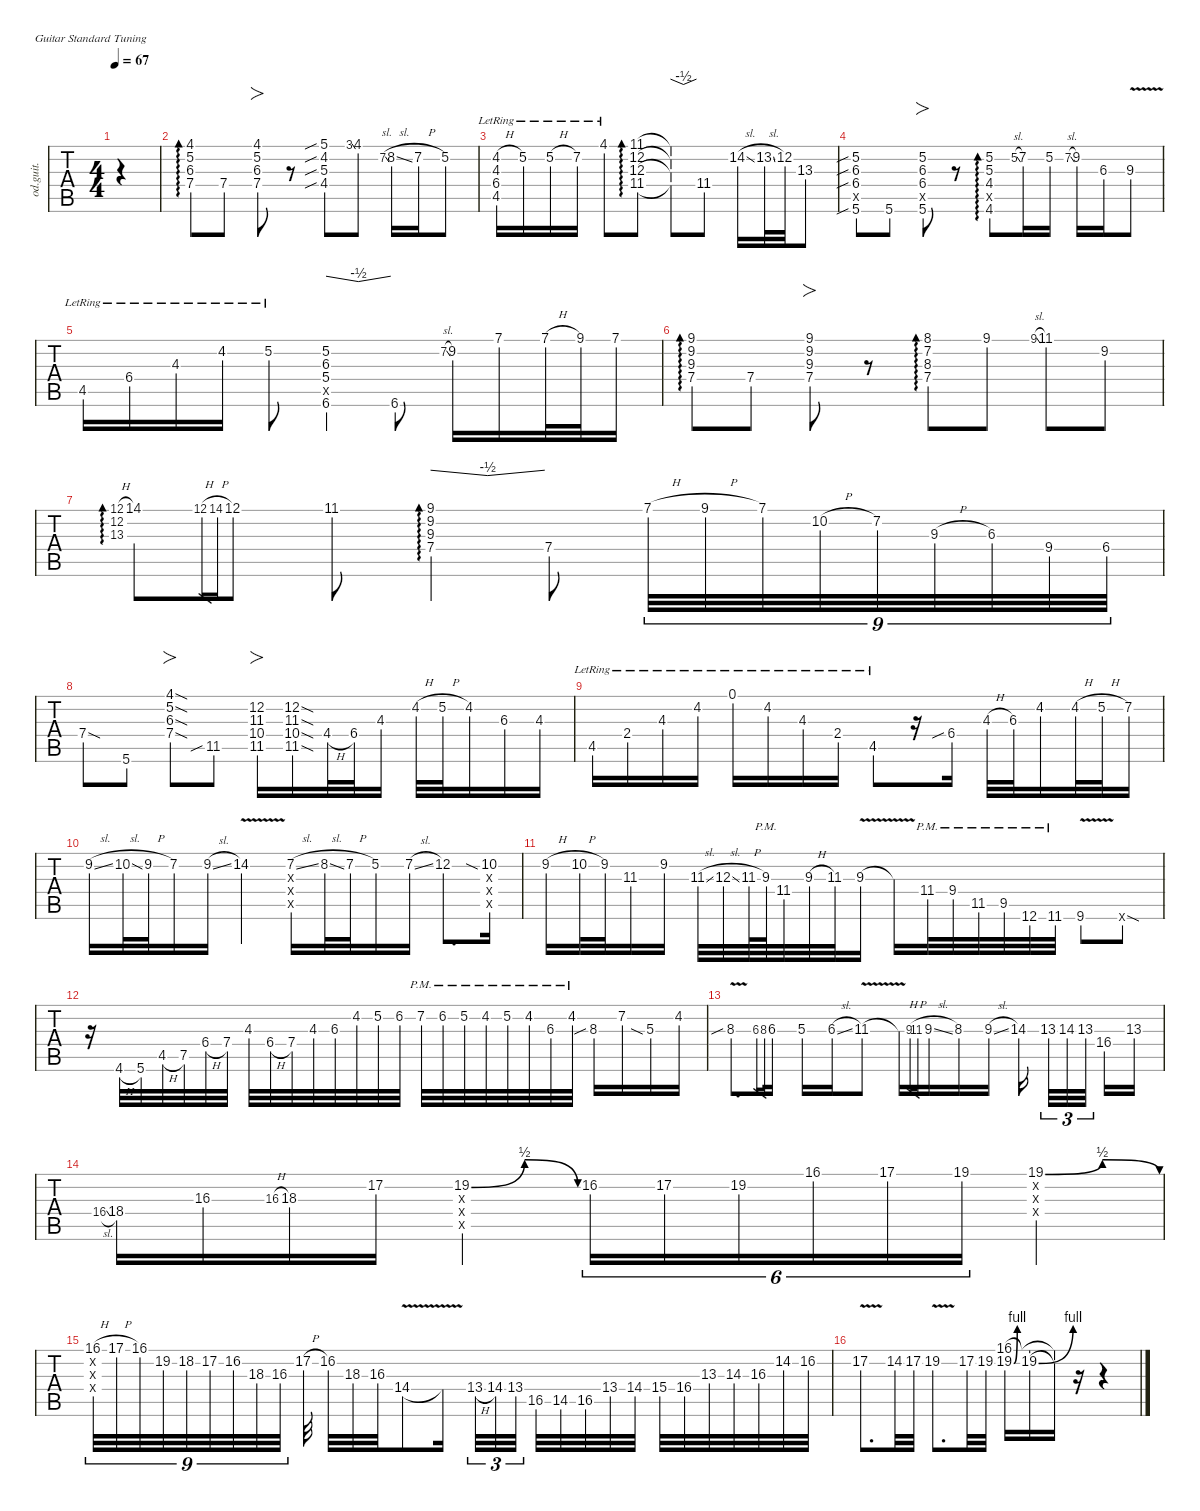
\defaultSystemsLayout 4
\hideDynamics
\bracketExtendMode nobrackets
\otherSystemsTrackNameOrientation horizontal
\track ("主奏总谱" "od.guit.") {mute instrument overdrivenguitar}
\staff {tabs}
\tuning (E4 B3 G3 D3 A2 E2)
\ts (4 4)
\tempo 67
\clef g2
\ks c
|
(4.1 5.2 6.3 7.4).8{ad 0} 7.4.8 (4.1 5.2 6.3 7.4{st}).8{fo} r.8 (5.1{sib} 4.2{sib} 5.3{sib} 4.4{sib}).8 3.1{ss}.8{gr} 4.1.8 7.2{sl}.8{gr} 8.2{sl}.16 7.2{h}.16 5.2.8 |
(4.2{h lr} 4.3{lr} 6.4{lr} 4.5{lr}).16 5.2{lr}.16 5.2{h lr}.16 7.2{lr}.16 4.1{lr}.8 (11.1 12.2 12.3 11.4).8{ad 0} (11.1{t} 12.2{t} 12.3{t} 11.4{t}).8{tbe (dip default 0 0 15.6 -2 16.2 -2 30 0)} 11.4.8 14.2{sl}.16 13.2{sl}.32 12.2.32 13.3.8 |
(5.6{sib} 0.5{x} 6.4{sib} 6.3{sib} 5.2{sib}).8 5.6.8 (5.6 0.5{x} 6.4 6.3 5.2{st}).8{fo} r.8 (5.2 5.3 4.4 0.5{x} 4.6).8{ad 0} 5.2{sl}.8{gr} 7.2.16 5.2.16 7.2{sl}.8{gr} 9.2.16 6.3.16 9.3{v}.8 |
4.5{lr}.16 6.4{lr}.16 4.3{lr}.16 4.2{lr}.16 5.2{lr}.8 (5.2 6.3 5.4 0.5{x} 6.6).4{tbe (dip default 0 0 15 -2 15.6 -2 30 0)} 6.6.8 7.2{sl}.8{gr} 9.2.16 7.1.16 7.1{h}.32 9.1.32 7.1.16 |
(9.1 9.2 9.3 7.4).8{ad 0} 7.4.8 (7.4 9.3 9.2 9.1{st}).8{fo} r.8 (8.1 7.2 8.3 7.4).8{ad 0} 9.1.8 9.1{sl}.8{gr} 11.1.8 9.2.8 |
(13.3 12.2 12.1{h}).8{ad 0 gr} 14.1.8 12.1{h}.16{gr} 14.1{h}.16{gr} 12.1.8 11.1.8 (9.1 9.2 9.3 7.4).4{tbe (dip default 0 0 15 -2 14.399999999999999 -2 30 0) ad 0} 7.4.8 7.1{h}.32{tu (9 8)} 9.1{h}.32{tu (9 8)} 7.1.32{tu (9 8)} 10.2{h}.32{tu (9 8)} 7.2.32{tu (9 8)} 9.3{h}.32{tu (9 8)} 6.3.32{tu (9 8)} 9.4.32{tu (9 8)} 6.4.32{tu (9 8)} |
7.4{sod}.8 5.6.8 (4.1{sod} 5.2{sod st} 6.3{sod} 7.4{sod}).8{fo} 11.5{sib}.8 (11.5 10.4 11.3 12.2).16{fo} (12.2{sod} 11.3{sod} 10.4{sod} 11.5{sod}).16 4.4{h}.32 6.4.32 4.3.16 4.2{h}.32 5.2{h}.32 4.2.16 6.3.16 4.3.16 |
4.5{lr}.16 2.4{lr}.16 4.3{lr}.16 4.2{lr}.16 0.1{lr}.16 4.2{lr}.16 4.3{lr}.16 2.4{lr}.16 4.5{lr}.8 r.16 6.4{sib}.16 4.3{h}.32 6.3.32 4.2.16 4.2{h}.32 5.2{h}.32 7.2.16 |
9.2{sl}.16 10.2{sl}.32 9.2{h}.32 7.2.16 9.2{sl}.16 14.2{v}.4 (7.2{sl} 0.3{x} 0.4{x} 0.5{x}).16 8.2{sl}.32 7.2{h}.32 5.2.16 7.2{sl}.16 12.2.8{d} (10.2{sia} 0.3{x} 0.4{x} 0.5{x}).16 |
9.2{h}.16 10.2{h}.32 9.2.32 11.3.16 9.2.16 11.3{sl}.32 12.3{sl}.32 11.3{h}.64 9.3{pm}.64 11.4.32 9.3{h}.32 11.3.32 9.3{v}.16 9.3{t}.16 11.4{pm}.32 9.4{pm}.32 11.5{pm}.32 9.5{pm}.32 12.6{pm}.32 11.6{pm}.32 9.6{v}.8 0.6{sod x}.8 |
r.16 4.6{h}.32 5.6.32 4.5{h}.32 7.5.32 6.4{h}.32 7.4.32 4.3.32 6.4{h}.32 7.4.32 4.3.32 6.3.32 4.2.32 5.2.32 6.2.32 7.2{pm}.32 6.2{pm}.32 5.2{pm}.32 4.2{pm}.32 5.2{pm}.32 4.2{pm}.32 6.3{pm}.32 4.2{pm}.32 8.3{sib}.16 7.2.16 5.3{sia}.16 4.2.16 |
8.3{v sib}.8{d} 6.3.16{gr} 8.3.16{gr} 6.3.16 5.3.16 6.3{sl}.16 11.3{v}.8 11.3{t}.16 9.3{h}.16{gr} 11.3{h}.16{gr} 9.3{sl}.16 8.3.16 9.3{sl}.16 14.3.16 13.3.32{tu (3 2)} 14.3.32{tu (3 2)} 13.3.32{tu (3 2)} 16.4.16 13.3.16 |
16.4{sl}.8{gr} 18.4.16 16.3.16 16.3{h}.8{gr} 18.3.16 17.2.16 (19.2{be (bendrelease 0 0 5.3999999999999995 2 6 2 59.4 0)} 0.3{x} 0.4{x} 0.5{x}).4 16.2.16{tu (6 4)} 17.2.16{tu (6 4)} 19.2.16{tu (6 4)} 16.1.16{tu (6 4)} 17.1.16{tu (6 4)} 19.1.16{tu (6 4)} (19.1{be (bendrelease 0 0 0.6 2 1.2 2 59.4 0)} 0.2{x} 0.3{x} 0.4{x}).4 |
(16.1{h} 0.2{x} 0.3{x} 0.4{x}).32{tu (9 8)} 17.1{h}.32{tu (9 8)} 16.1.32{tu (9 8)} 19.2.32{tu (9 8)} 18.2.32{tu (9 8)} 17.2.32{tu (9 8)} 16.2.32{tu (9 8)} 18.3.32{tu (9 8)} 16.3.32{tu (9 8)} 17.2{h}.32 16.2.32 18.3.32 16.3.32 14.4{v}.8 14.4{v t}.16 13.4{h}.32{tu (3 2)} 14.4.32{tu (3 2)} 13.4.32{tu (3 2)} 16.5.32 14.5.32 16.5.32 13.4.32 14.4.32 15.4.32 16.4.32 13.3.32 14.3.32 16.3.32 14.2.32 16.2.32 |
17.2{v}.8{d} 14.2.32 17.2.32 19.2{v}.8{d} 17.2.32 19.2.32 (19.2{be (bend 0 0 15 4)} 16.1).16 (19.2{be (bend 0 0 15 4)} 16.1{t}).16 (19.2{t} 16.1{t}).16 r.16 r.4
